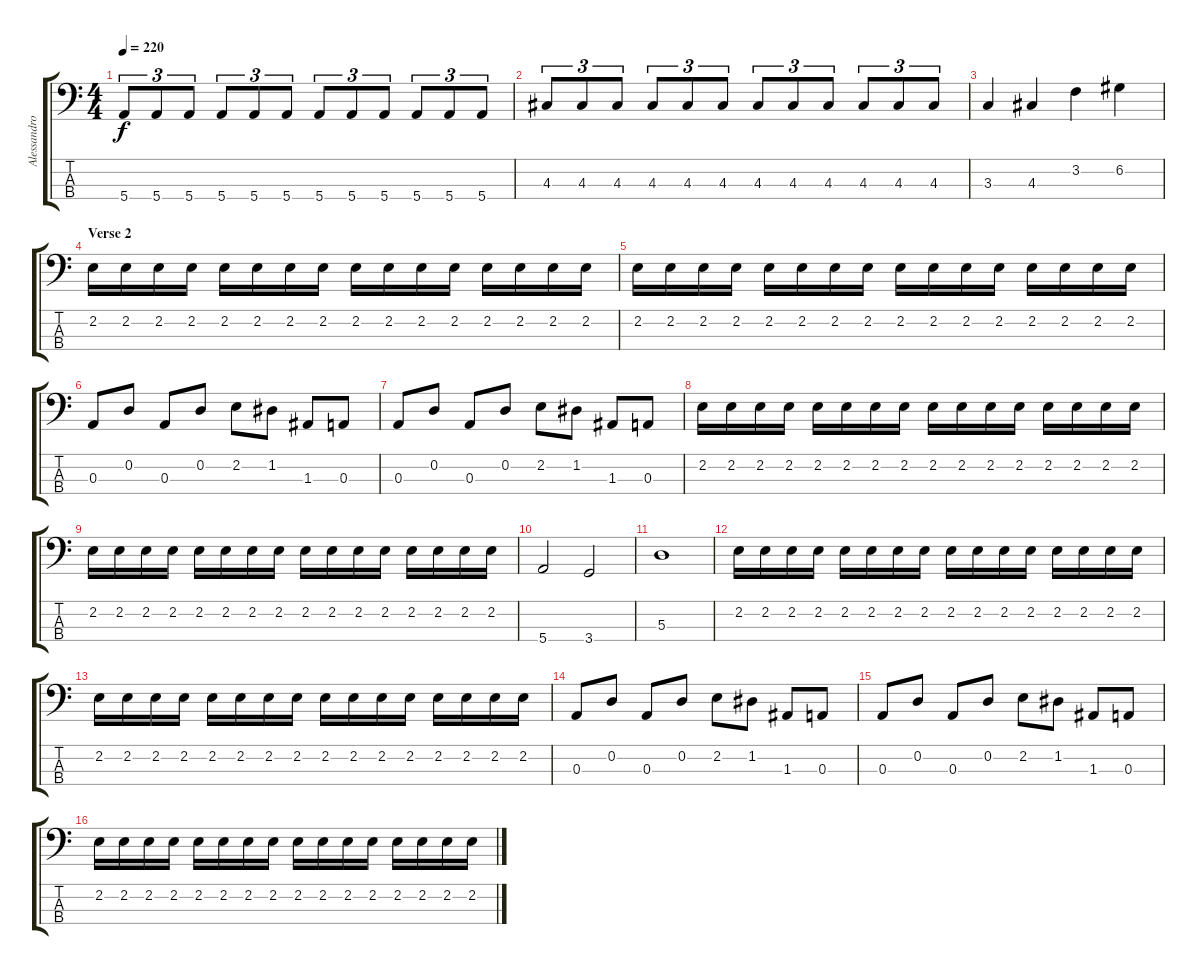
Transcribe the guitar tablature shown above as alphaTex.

\track ("Alessandro Lotta" "Alessandro") {instrument electricbassfinger}
\staff {score tabs}
\tuning (G2 D2 A1 E1) {hide}
\ts (4 4)
\tempo 220
\clef f4
\ks c
5.4.8{tu (3 2) dy f} 5.4.8{tu (3 2)} 5.4.8{tu (3 2)} 5.4.8{tu (3 2)} 5.4.8{tu (3 2)} 5.4.8{tu (3 2)} 5.4.8{tu (3 2)} 5.4.8{tu (3 2)} 5.4.8{tu (3 2)} 5.4.8{tu (3 2)} 5.4.8{tu (3 2)} 5.4.8{tu (3 2)} |
4.3.8{tu (3 2)} 4.3.8{tu (3 2)} 4.3.8{tu (3 2)} 4.3.8{tu (3 2)} 4.3.8{tu (3 2)} 4.3.8{tu (3 2)} 4.3.8{tu (3 2)} 4.3.8{tu (3 2)} 4.3.8{tu (3 2)} 4.3.8{tu (3 2)} 4.3.8{tu (3 2)} 4.3.8{tu (3 2)} |
3.3.4 4.3.4 3.2.4 6.2.4 |
\section ("" "Verse 2")
2.2.16 2.2.16 2.2.16 2.2.16 2.2.16 2.2.16 2.2.16 2.2.16 2.2.16 2.2.16 2.2.16 2.2.16 2.2.16 2.2.16 2.2.16 2.2.16 |
2.2.16 2.2.16 2.2.16 2.2.16 2.2.16 2.2.16 2.2.16 2.2.16 2.2.16 2.2.16 2.2.16 2.2.16 2.2.16 2.2.16 2.2.16 2.2.16 |
0.3.8 0.2.8 0.3.8 0.2.8 2.2.8 1.2.8 1.3.8 0.3.8 |
0.3.8 0.2.8 0.3.8 0.2.8 2.2.8 1.2.8 1.3.8 0.3.8 |
2.2.16 2.2.16 2.2.16 2.2.16 2.2.16 2.2.16 2.2.16 2.2.16 2.2.16 2.2.16 2.2.16 2.2.16 2.2.16 2.2.16 2.2.16 2.2.16 |
2.2.16 2.2.16 2.2.16 2.2.16 2.2.16 2.2.16 2.2.16 2.2.16 2.2.16 2.2.16 2.2.16 2.2.16 2.2.16 2.2.16 2.2.16 2.2.16 |
5.4.2 3.4.2 |
5.3.1 |
2.2.16 2.2.16 2.2.16 2.2.16 2.2.16 2.2.16 2.2.16 2.2.16 2.2.16 2.2.16 2.2.16 2.2.16 2.2.16 2.2.16 2.2.16 2.2.16 |
2.2.16 2.2.16 2.2.16 2.2.16 2.2.16 2.2.16 2.2.16 2.2.16 2.2.16 2.2.16 2.2.16 2.2.16 2.2.16 2.2.16 2.2.16 2.2.16 |
0.3.8 0.2.8 0.3.8 0.2.8 2.2.8 1.2.8 1.3.8 0.3.8 |
0.3.8 0.2.8 0.3.8 0.2.8 2.2.8 1.2.8 1.3.8 0.3.8 |
2.2.16 2.2.16 2.2.16 2.2.16 2.2.16 2.2.16 2.2.16 2.2.16 2.2.16 2.2.16 2.2.16 2.2.16 2.2.16 2.2.16 2.2.16 2.2.16
